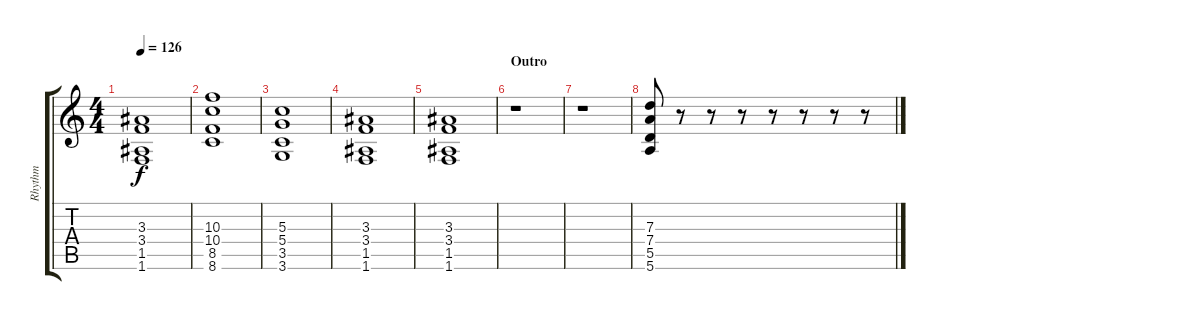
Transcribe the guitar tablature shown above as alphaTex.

\track ("Rhythm" "Rhythm") {instrument overdrivenguitar}
\staff {score tabs}
\tuning (E4 B3 G3 D3 A2 E2) {hide}
\ts (4 4)
\tempo 126
\clef g2
\ks c
(3.3 3.4 1.5 1.6).1{dy f} |
(10.3 10.4 8.5 8.6).1 |
(5.3 5.4 3.5 3.6).1 |
(3.3 3.4 1.5 1.6).1 |
(3.3 3.4 1.5 1.6).1 |
\section ("" "Outro")
r.1 |
r.1 |
(7.3 7.4 5.5 5.6).8 r.8 r.8 r.8 r.8 r.8 r.8 r.8
